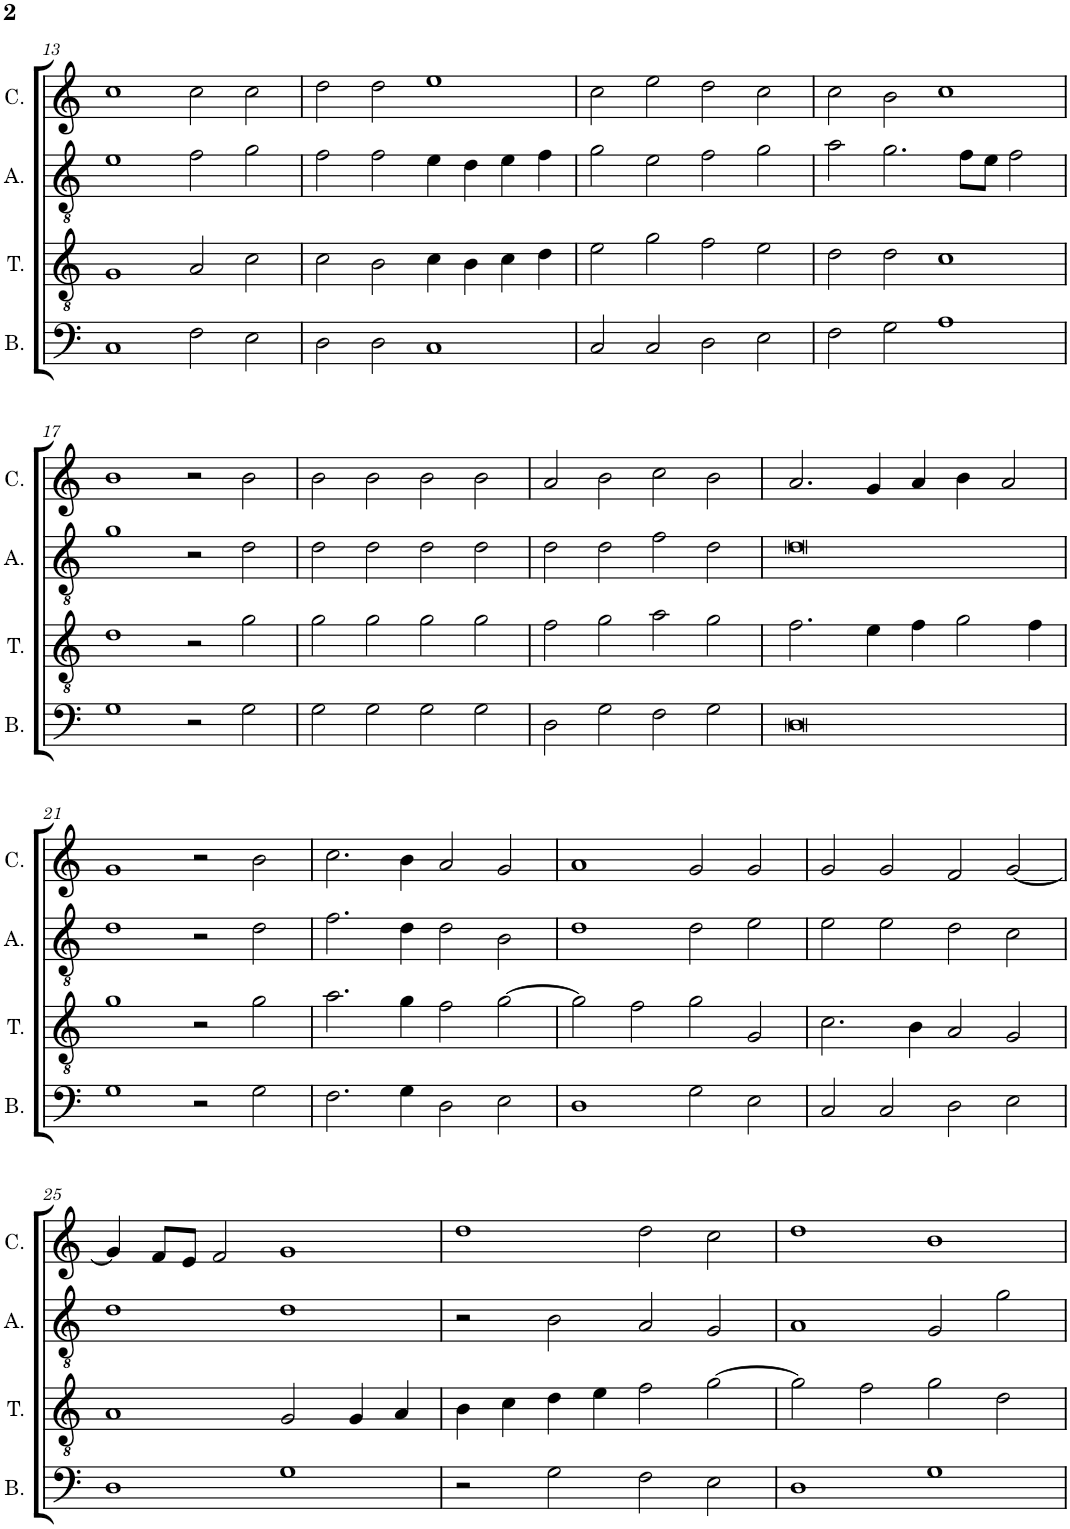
**kern	**kern	**kern	**kern
*part4	*part3	*part2	*part1
*staff4	*staff3	*staff2	*staff1
*I"Bassus	*I"Tenor	*I"Altus	*I"Cantus
*I'B.	*I'T.	*I'A.	*I'C.
!!LO:PB:g=z
*clefF4	*clefGv2	*clefGv2	*clefG2
*k[]	*k[]	*k[]	*k[]
*M2/1	*M2/1	*M2/1	*M2/1
=13	=13	=13	=13
1C	1G	1e	1cc
2F\	2A/	2f\	2cc\
2E\	2c\	2g\	2cc\
=14	=14	=14	=14
2D\	2c\	2f\	2dd\
2D\	2B\	2f\	2dd\
1C	4c\	4e\	1ee
.	4B\	4d\	.
.	4c\	4e\	.
.	4d\	4f\	.
=15	=15	=15	=15
2C/	2e\	2g\	2cc\
2C/	2g\	2e\	2ee\
2D\	2f\	2f\	2dd\
2E\	2e\	2g\	2cc\
=16	=16	=16	=16
2F\	2d\	2a\	2cc\
2G\	2d\	2.g\	2b\
1A	1c	.	1cc
.	.	8f\L	.
.	.	8e\J	.
.	.	2f\	.
!!LO:LB:g=z
=17	=17	=17	=17
1G	1d	1g	1b
2r	2r	2r	2r
2G\	2g\	2d\	2b\
=18	=18	=18	=18
2G\	2g\	2d\	2b\
2G\	2g\	2d\	2b\
2G\	2g\	2d\	2b\
2G\	2g\	2d\	2b\
=19	=19	=19	=19
2D\	2f\	2d\	2a/
2G\	2g\	2d\	2b\
2F\	2a\	2f\	2cc\
2G\	2g\	2d\	2b\
=20	=20	=20	=20
0D	2.f\	0d	2.a/
.	4e\	.	4g/
.	4f\	.	4a/
.	2g\	.	4b\
.	.	.	2a/
.	4f\	.	.
!!LO:LB:g=z
=21	=21	=21	=21
1G	1g	1d	1g
2r	2r	2r	2r
2G\	2g\	2d\	2b\
=22	=22	=22	=22
2.F\	2.a\	2.f\	2.cc\
4G\	4g\	4d\	4b\
2D\	2f\	2d\	2a/
2E\	[2g\	2B\	2g/
=23	=23	=23	=23
1D	2g\]	1d	1a
.	2f\	.	.
2G\	2g\	2d\	2g/
2E\	2G/	2e\	2g/
=24	=24	=24	=24
2C/	2.c\	2e\	2g/
2C/	.	2e\	2g/
.	4B\	.	.
2D\	2A/	2d\	2f/
2E\	2G/	2c\	[2g/
!!LO:LB:g=z
=25	=25	=25	=25
1D	1A	1d	4g/]
.	.	.	8f/L
.	.	.	8e/J
.	.	.	2f/
1G	2G/	1d	1g
.	4G/	.	.
.	4A/	.	.
=26	=26	=26	=26
2r	4B\	2r	1dd
.	4c\	.	.
2G\	4d\	2B\	.
.	4e\	.	.
2F\	2f\	2A/	2dd\
2E\	[2g\	2G/	2cc\
=27	=27	=27	=27
1D	2g\]	1A	1dd
.	2f\	.	.
1G	2g\	2G/	1b
.	2d\	2g\	.
=	=	=	=
*-	*-	*-	*-
